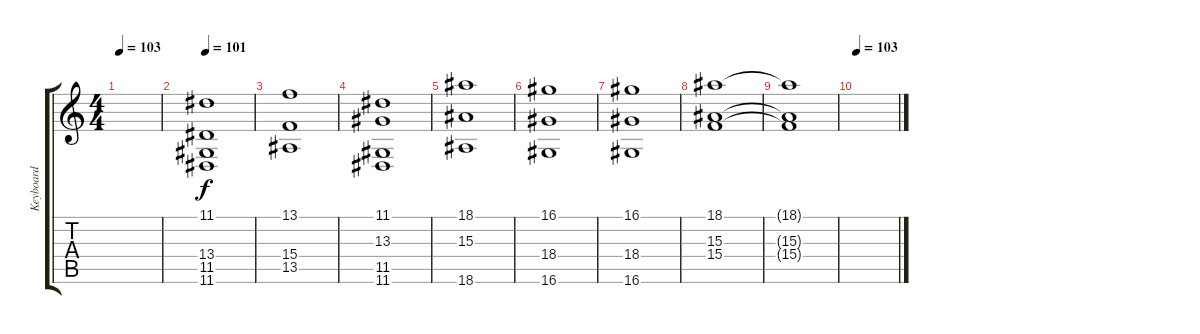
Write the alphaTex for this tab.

\track ("Keyboard" "Keyboard") {instrument pad8sweep}
\staff {score tabs}
\tuning (E4 B3 G3 D3 A2 E2) {hide}
\ts (4 4)
\tempo 103
\clef g2
\ks c
|
\tempo 101
(11.1 13.4 11.5 11.6).1 |
(13.1 15.4 13.5).1 |
(11.1 13.3 11.5 11.6).1 |
(18.1 15.3 18.6).1 |
(16.1 18.4 16.6).1 |
(16.1 18.4 16.6).1 |
(18.1 15.3 15.4).1 |
(18.1{t} 15.3{t} 15.4{t}).1 |
\tempo 103
